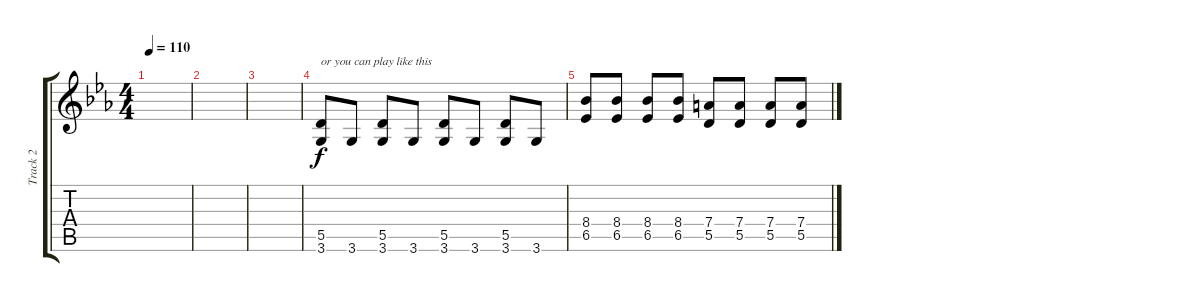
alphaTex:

\track ("Track 2" "Track 2") {instrument acousticguitarsteel}
\staff {score tabs}
\tuning (E4 B3 G3 D3 A2 E2) {hide}
\ts (4 4)
\tempo 110
\clef g2
\ks cminor
|
|
|
(5.5 3.6).8{txt "or you can play like this"} 3.6.8 (5.5 3.6).8 3.6.8 (5.5 3.6).8 3.6.8 (5.5 3.6).8 3.6.8 |
(8.4 6.5).8 (8.4 6.5).8 (8.4 6.5).8 (8.4 6.5).8 (7.4 5.5).8 (7.4 5.5).8 (7.4 5.5).8 (7.4 5.5).8
